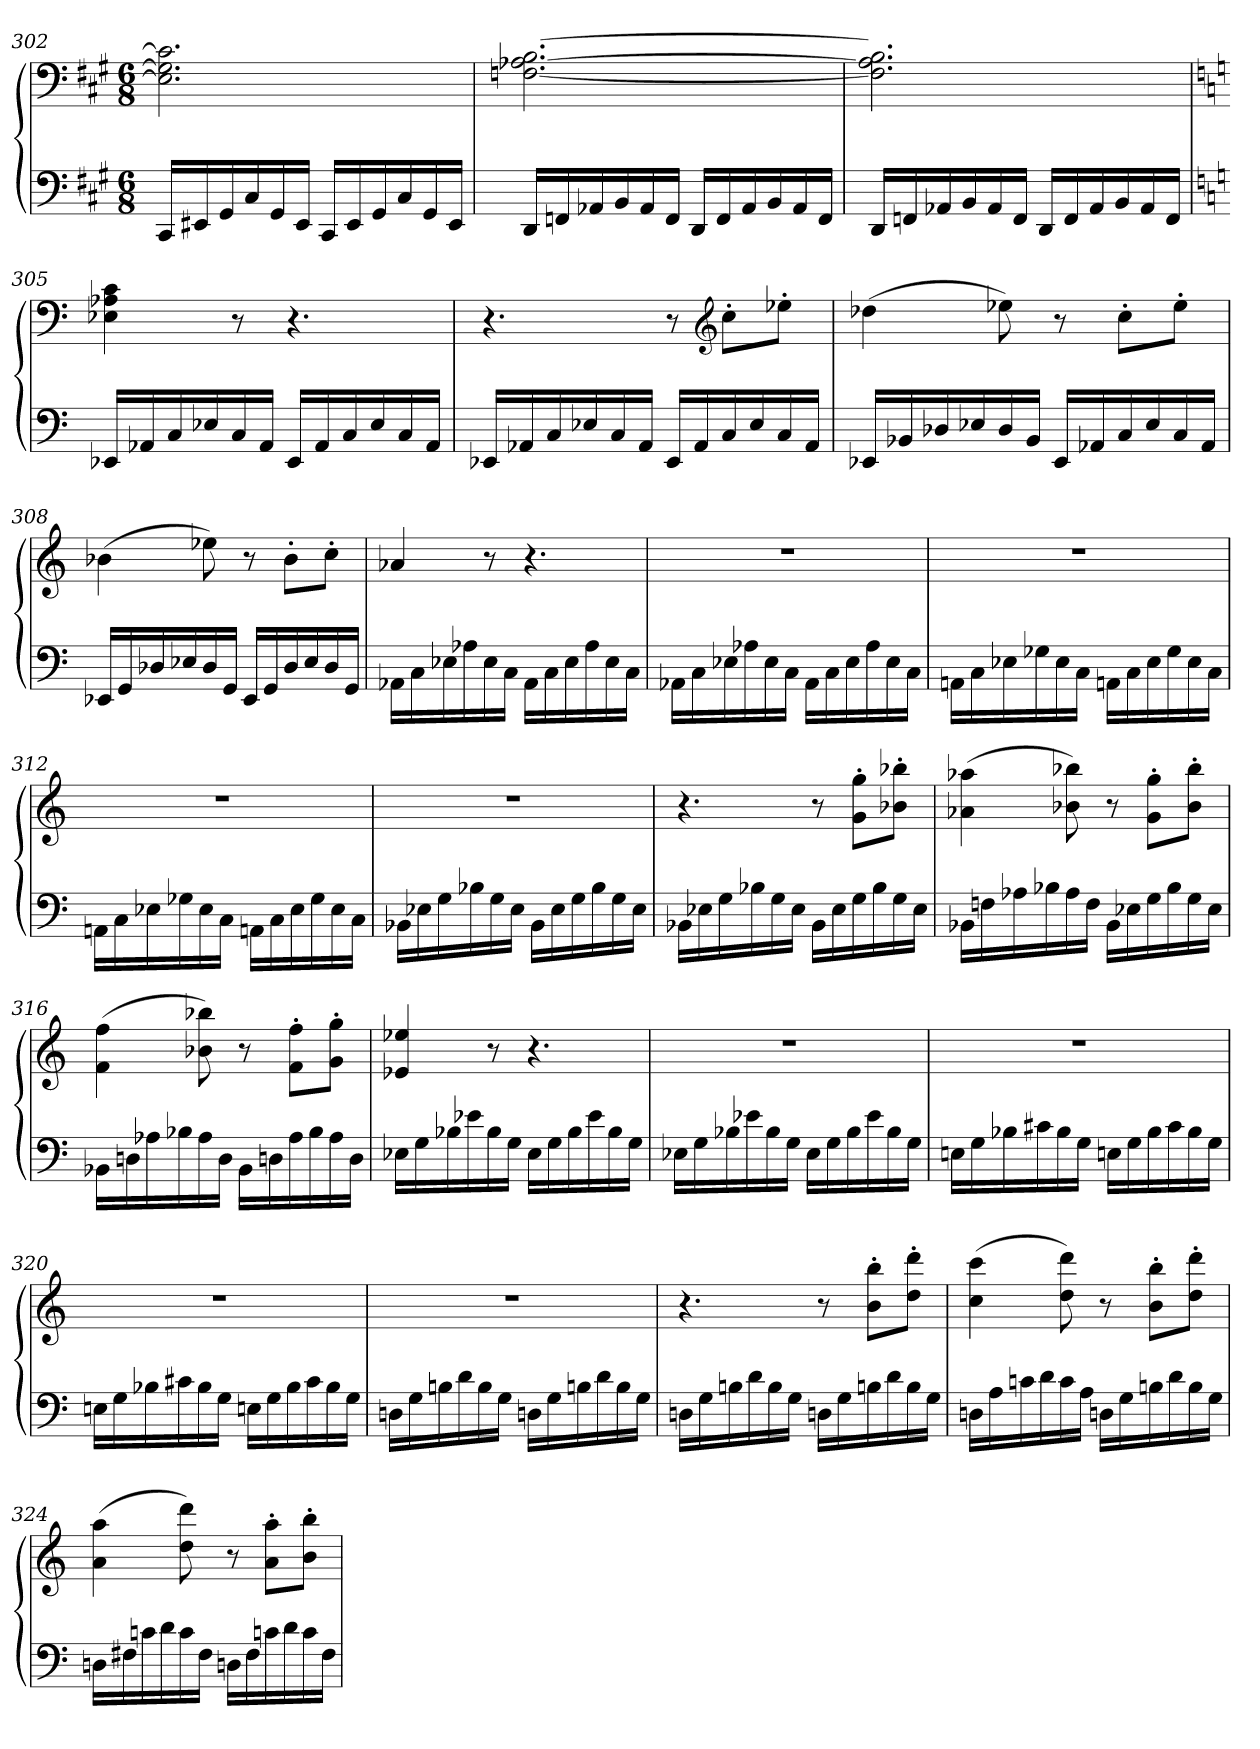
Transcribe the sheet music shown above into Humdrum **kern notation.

**kern	**kern
*part1	*part1
*staff2	*staff1
*clefF4	*clefF4
*k[f#c#g#]	*k[f#c#g#]
*A:	*A:
*M6/8	*M6/8
=302	=302
16CC#LL	2.E#] 2.G#] 2.c#]
16EE#X	.
16GG#	.
16C#	.
16GG#	.
16EE#JJ	.
16CC#LL	.
16EE#	.
16GG#	.
16C#	.
16GG#	.
16EE#JJ	.
=303	=303
16DDLL	[2.Fn [2.A-X [2.B
16FFn	.
16AA-X	.
16BB	.
16AA-	.
16FFJJ	.
16DDLL	.
16FF	.
16AA-	.
16BB	.
16AA-	.
16FFJJ	.
=304	=304
16DDLL	2.F] 2.A-] 2.B]
16FFn	.
16AA-X	.
16BB	.
16AA-	.
16FFJJ	.
16DDLL	.
16FF	.
16AA-	.
16BB	.
16AA-	.
16FFJJ	.
=305	=305
*k[]	*k[]
16EE-XLL	4E-X 4A-X 4c
16AA-X	.
16C	.
16E-X	.
16C	8r
16AA-JJ	.
16EE-LL	4.r
16AA-	.
16C	.
16E-	.
16C	.
16AA-JJ	.
=306	=306
16EE-XLL	4.r
16AA-X	.
16C	.
16E-X	.
16C	.
16AA-JJ	.
16EE-LL	8r
16AA-	.
*	*clefG2
16C	8cc'L
16E-	.
16C	8ee-X'J
16AA-JJ	.
=307	=307
16EE-XLL	(4dd-X
16BB-X	.
16D-X	.
16E-X	.
16D-	8ee-X)
16BB-JJ	.
16EE-LL	8r
16AA-X	.
16C	8cc'L
16E-	.
16C	8ee-'J
16AA-JJ	.
=308	=308
16EE-XLL	(4b-X
16GG	.
16D-X	.
16E-X	.
16D-	8ee-X)
16GGJJ	.
16EE-LL	8r
16GG	.
16D-	8b-'L
16E-	.
16D-	8cc'J
16GGJJ	.
=309	=309
16AA-XLL	4a-X
16C	.
16E-X	.
16A-X	.
16E-	8r
16CJJ	.
16AA-LL	4.r
16C	.
16E-	.
16A-	.
16E-	.
16CJJ	.
=310	=310
16AA-XLL	2.r
16C	.
16E-X	.
16A-X	.
16E-	.
16CJJ	.
16AA-LL	.
16C	.
16E-	.
16A-	.
16E-	.
16CJJ	.
=311	=311
16AAnLL	2.r
16C	.
16E-X	.
16G-X	.
16E-	.
16CJJ	.
16AAnLL	.
16C	.
16E-	.
16G-	.
16E-	.
16CJJ	.
=312	=312
16AAnLL	2.r
16C	.
16E-X	.
16G-X	.
16E-	.
16CJJ	.
16AAnLL	.
16C	.
16E-	.
16G-	.
16E-	.
16CJJ	.
=313	=313
16BB-XLL	2.r
16E-X	.
16G	.
16B-X	.
16G	.
16E-JJ	.
16BB-LL	.
16E-	.
16G	.
16B-	.
16G	.
16E-JJ	.
=314	=314
16BB-XLL	4.r
16E-X	.
16G	.
16B-X	.
16G	.
16E-JJ	.
16BB-LL	8r
16E-	.
16G	8g' 8gg'L
16B-	.
16G	8b-X' 8bb-X'J
16E-JJ	.
=315	=315
16BB-XLL	(4a-X 4aa-X
16Fn	.
16A-X	.
16B-X	.
16A-	8b-X 8bb-X)
16FJJ	.
16BB-LL	8r
16E-X	.
16G	8g' 8gg'L
16B-	.
16G	8b-' 8bb-'J
16E-JJ	.
=316	=316
16BB-XLL	(4f 4ff
16Dn	.
16A-X	.
16B-X	.
16A-	8b-X 8bb-X)
16DJJ	.
16BB-LL	8r
16Dn	.
16A-	8f' 8ff'L
16B-	.
16A-	8g' 8gg'J
16DJJ	.
=317	=317
16E-XLL	4e-X 4ee-X
16G	.
16B-X	.
16e-X	.
16B-	8r
16GJJ	.
16E-LL	4.r
16G	.
16B-	.
16e-	.
16B-	.
16GJJ	.
=318	=318
16E-XLL	2.r
16G	.
16B-X	.
16e-X	.
16B-	.
16GJJ	.
16E-LL	.
16G	.
16B-	.
16e-	.
16B-	.
16GJJ	.
=319	=319
16EnLL	2.r
16G	.
16B-X	.
16c#X	.
16B-	.
16GJJ	.
16EnLL	.
16G	.
16B-	.
16c#	.
16B-	.
16GJJ	.
=320	=320
16EnLL	2.r
16G	.
16B-X	.
16c#X	.
16B-	.
16GJJ	.
16EnLL	.
16G	.
16B-	.
16c#	.
16B-	.
16GJJ	.
=321	=321
16DnLL	2.r
16G	.
16Bn	.
16d	.
16B	.
16GJJ	.
16DnLL	.
16G	.
16Bn	.
16d	.
16B	.
16GJJ	.
=322	=322
16DnLL	4.r
16G	.
16Bn	.
16d	.
16B	.
16GJJ	.
16DnLL	8r
16G	.
16Bn	8b' 8bb'L
16d	.
16B	8dd' 8ddd'J
16GJJ	.
=323	=323
16DnLL	(4cc 4ccc
16A	.
16cn	.
16d	.
16c	8dd 8ddd)
16AJJ	.
16DnLL	8r
16G	.
16Bn	8b' 8bb'L
16d	.
16B	8dd' 8ddd'J
16GJJ	.
=324	=324
16DnLL	(4a 4aa
16F#X	.
16cn	.
16d	.
16c	8dd 8ddd)
16F#JJ	.
16DnLL	8r
16F#	.
16cn	8a' 8aa'L
16d	.
16c	8b' 8bb'J
16F#JJ	.
=	=
*-	*-
